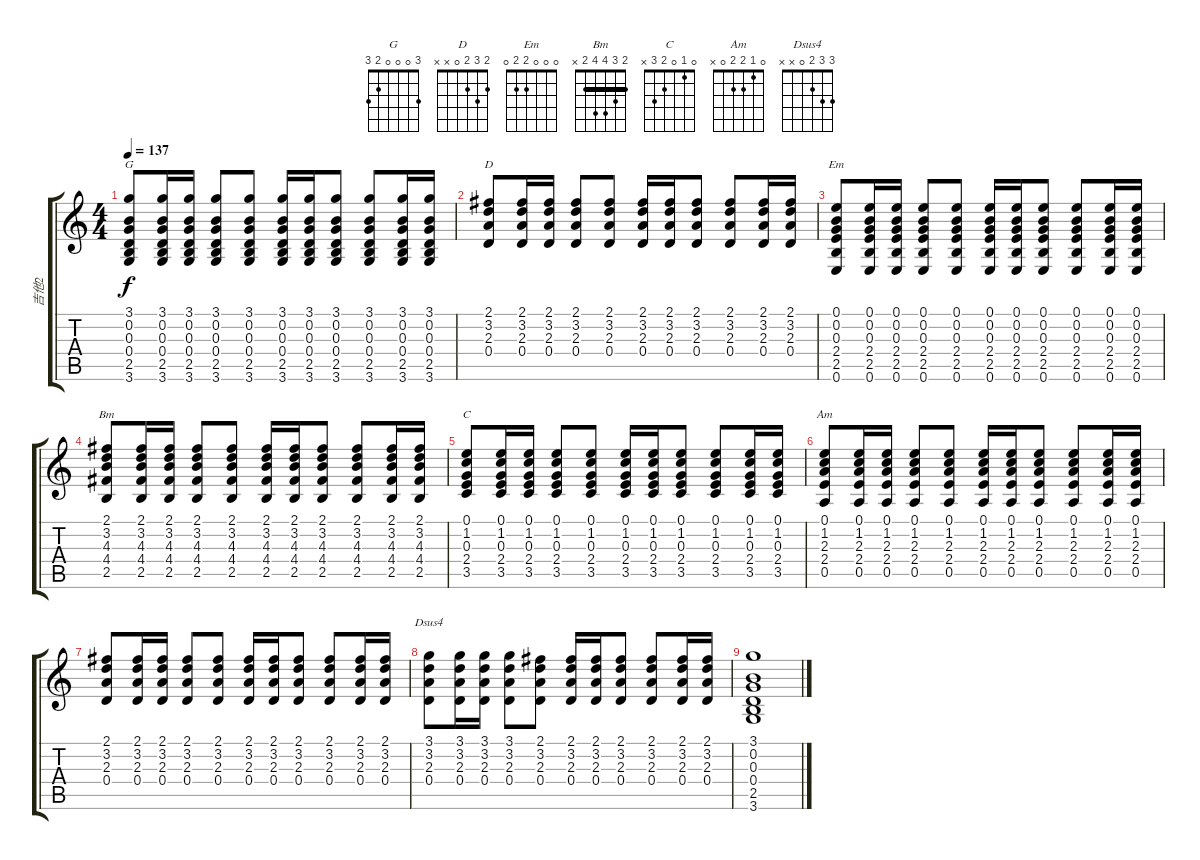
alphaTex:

\track ("吉他2" "吉他2") {instrument acousticguitarsteel}
\staff {score tabs}
\tuning (E4 B3 G3 D3 A2 E2) {hide}
\chord ("G" 3 0 0 0 2 3)
\chord ("D" 2 3 2 0 x x)
\chord ("Em" 0 0 0 2 2 0)
\chord ("Bm" 2 3 4 4 2 x) {barre 2}
\chord ("C" 0 1 0 2 3 x)
\chord ("Am" 0 1 2 2 0 x)
\chord ("Dsus4" 3 3 2 0 x x)
\ts (4 4)
\tempo 137
\clef g2
\ks c
(3.1 0.2 0.3 0.4 2.5 3.6).8{ch "G" dy f} (3.1 0.2 0.3 0.4 2.5 3.6).16 (3.1 0.2 0.3 0.4 2.5 3.6).16 (3.1 0.2 0.3 0.4 2.5 3.6).8 (3.1 0.2 0.3 0.4 2.5 3.6).8 (3.1 0.2 0.3 0.4 2.5 3.6).16 (3.1 0.2 0.3 0.4 2.5 3.6).16 (3.1 0.2 0.3 0.4 2.5 3.6).8 (3.1 0.2 0.3 0.4 2.5 3.6).8 (3.1 0.2 0.3 0.4 2.5 3.6).16 (3.1 0.2 0.3 0.4 2.5 3.6).16 |
(2.1 3.2 2.3 0.4).8{ch "D"} (2.1 3.2 2.3 0.4).16 (2.1 3.2 2.3 0.4).16 (2.1 3.2 2.3 0.4).8 (2.1 3.2 2.3 0.4).8 (2.1 3.2 2.3 0.4).16 (2.1 3.2 2.3 0.4).16 (2.1 3.2 2.3 0.4).8 (2.1 3.2 2.3 0.4).8 (2.1 3.2 2.3 0.4).16 (2.1 3.2 2.3 0.4).16 |
(0.1 0.2 0.3 2.4 2.5 0.6).8{ch "Em"} (0.1 0.2 0.3 2.4 2.5 0.6).16 (0.1 0.2 0.3 2.4 2.5 0.6).16 (0.1 0.2 0.3 2.4 2.5 0.6).8 (0.1 0.2 0.3 2.4 2.5 0.6).8 (0.1 0.2 0.3 2.4 2.5 0.6).16 (0.1 0.2 0.3 2.4 2.5 0.6).16 (0.1 0.2 0.3 2.4 2.5 0.6).8 (0.1 0.2 0.3 2.4 2.5 0.6).8 (0.1 0.2 0.3 2.4 2.5 0.6).16 (0.1 0.2 0.3 2.4 2.5 0.6).16 |
(2.1 3.2 4.3 4.4 2.5).8{ch "Bm"} (2.1 3.2 4.3 4.4 2.5).16 (2.1 3.2 4.3 4.4 2.5).16 (2.1 3.2 4.3 4.4 2.5).8 (2.1 3.2 4.3 4.4 2.5).8 (2.1 3.2 4.3 4.4 2.5).16 (2.1 3.2 4.3 4.4 2.5).16 (2.1 3.2 4.3 4.4 2.5).8 (2.1 3.2 4.3 4.4 2.5).8 (2.1 3.2 4.3 4.4 2.5).16 (2.1 3.2 4.3 4.4 2.5).16 |
(0.1 1.2 0.3 2.4 3.5).8{ch "C"} (0.1 1.2 0.3 2.4 3.5).16 (0.1 1.2 0.3 2.4 3.5).16 (0.1 1.2 0.3 2.4 3.5).8 (0.1 1.2 0.3 2.4 3.5).8 (0.1 1.2 0.3 2.4 3.5).16 (0.1 1.2 0.3 2.4 3.5).16 (0.1 1.2 0.3 2.4 3.5).8 (0.1 1.2 0.3 2.4 3.5).8 (0.1 1.2 0.3 2.4 3.5).16 (0.1 1.2 0.3 2.4 3.5).16 |
(0.1 1.2 2.3 2.4 0.5).8{ch "Am"} (0.1 1.2 2.3 2.4 0.5).16 (0.1 1.2 2.3 2.4 0.5).16 (0.1 1.2 2.3 2.4 0.5).8 (0.1 1.2 2.3 2.4 0.5).8 (0.1 1.2 2.3 2.4 0.5).16 (0.1 1.2 2.3 2.4 0.5).16 (0.1 1.2 2.3 2.4 0.5).8 (0.1 1.2 2.3 2.4 0.5).8 (0.1 1.2 2.3 2.4 0.5).16 (0.1 1.2 2.3 2.4 0.5).16 |
(2.1 3.2 2.3 0.4).8 (2.1 3.2 2.3 0.4).16 (2.1 3.2 2.3 0.4).16 (2.1 3.2 2.3 0.4).8 (2.1 3.2 2.3 0.4).8 (2.1 3.2 2.3 0.4).16 (2.1 3.2 2.3 0.4).16 (2.1 3.2 2.3 0.4).8 (2.1 3.2 2.3 0.4).8 (2.1 3.2 2.3 0.4).16 (2.1 3.2 2.3 0.4).16 |
(3.1 3.2 2.3 0.4).8{ch "Dsus4"} (3.1 3.2 2.3 0.4).16 (3.1 3.2 2.3 0.4).16 (3.1 3.2 2.3 0.4).8 (2.1 3.2 2.3 0.4).8 (2.1 3.2 2.3 0.4).16 (2.1 3.2 2.3 0.4).16 (2.1 3.2 2.3 0.4).8 (2.1 3.2 2.3 0.4).8 (2.1 3.2 2.3 0.4).16 (2.1 3.2 2.3 0.4).16 |
(3.1 0.2 0.3 0.4 2.5 3.6).1
